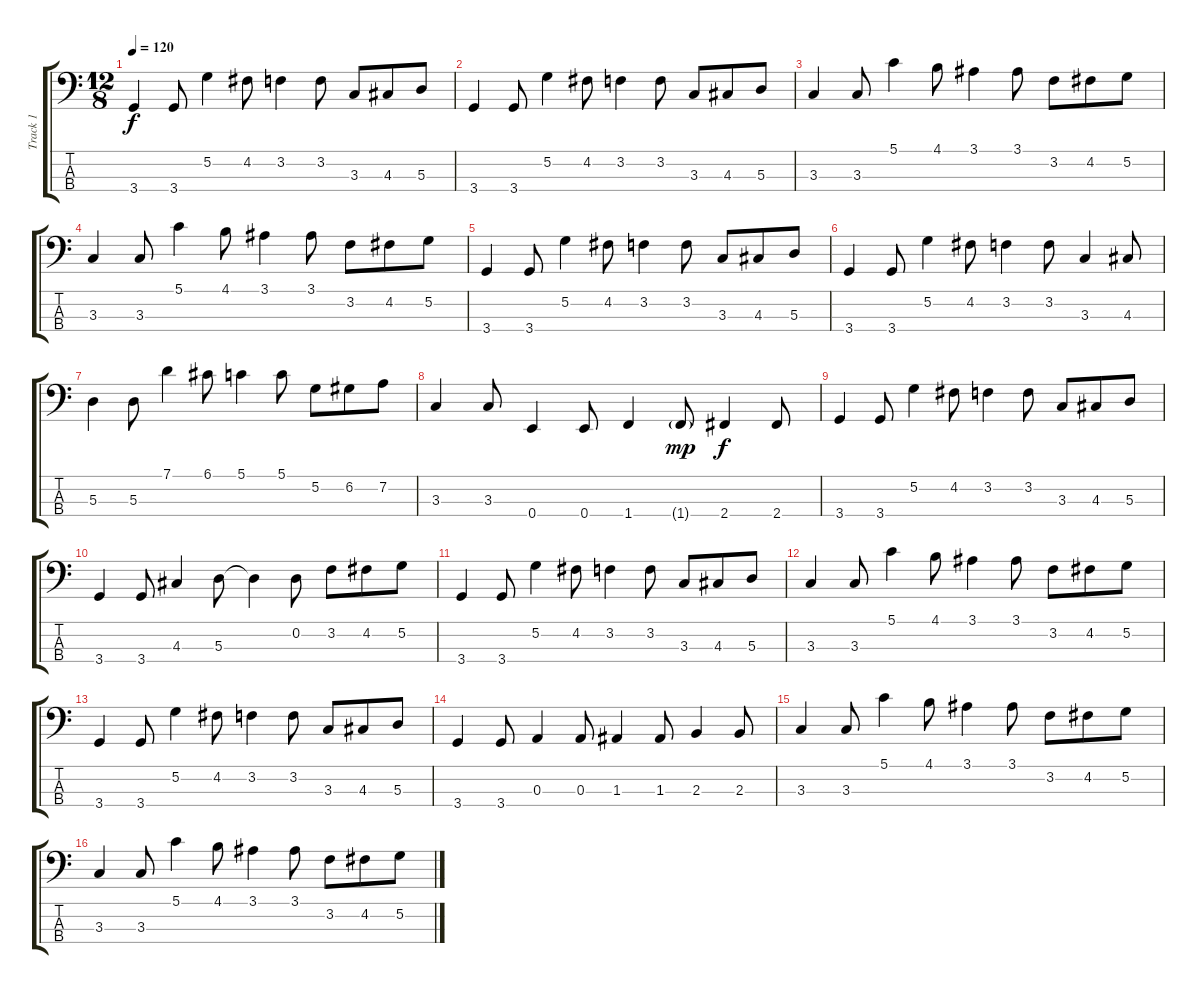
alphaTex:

\track ("Track 1" "Track 1") {instrument electricbassfinger}
\staff {score tabs}
\tuning (G2 D2 A1 E1) {hide}
\ts (12 8)
\tempo 120
\clef f4
\ks c
3.4.4{dy f} 3.4.8 5.2.4 4.2.8 3.2.4 3.2.8 3.3.8 4.3.8 5.3.8 |
3.4.4 3.4.8 5.2.4 4.2.8 3.2.4 3.2.8 3.3.8 4.3.8 5.3.8 |
3.3.4 3.3.8 5.1.4 4.1.8 3.1.4 3.1.8 3.2.8 4.2.8 5.2.8 |
3.3.4 3.3.8 5.1.4 4.1.8 3.1.4 3.1.8 3.2.8 4.2.8 5.2.8 |
3.4.4 3.4.8 5.2.4 4.2.8 3.2.4 3.2.8 3.3.8 4.3.8 5.3.8 |
3.4.4 3.4.8 5.2.4 4.2.8 3.2.4 3.2.8 3.3.4 4.3.8 |
5.3.4 5.3.8 7.1.4 6.1.8 5.1.4 5.1.8 5.2.8 6.2.8 7.2.8 |
3.3.4 3.3.8 0.4.4 0.4.8 1.4.4 1.4{g}.8{dy mp} 2.4.4{dy f} 2.4.8 |
3.4.4 3.4.8 5.2.4 4.2.8 3.2.4 3.2.8 3.3.8 4.3.8 5.3.8 |
3.4.4 3.4.8 4.3.4 5.3.8 5.3{t}.4 0.2.8 3.2.8 4.2.8 5.2.8 |
3.4.4 3.4.8 5.2.4 4.2.8 3.2.4 3.2.8 3.3.8 4.3.8 5.3.8 |
3.3.4 3.3.8 5.1.4 4.1.8 3.1.4 3.1.8 3.2.8 4.2.8 5.2.8 |
3.4.4 3.4.8 5.2.4 4.2.8 3.2.4 3.2.8 3.3.8 4.3.8 5.3.8 |
3.4.4 3.4.8 0.3.4 0.3.8 1.3.4 1.3.8 2.3.4 2.3.8 |
3.3.4 3.3.8 5.1.4 4.1.8 3.1.4 3.1.8 3.2.8 4.2.8 5.2.8 |
3.3.4 3.3.8 5.1.4 4.1.8 3.1.4 3.1.8 3.2.8 4.2.8 5.2.8
